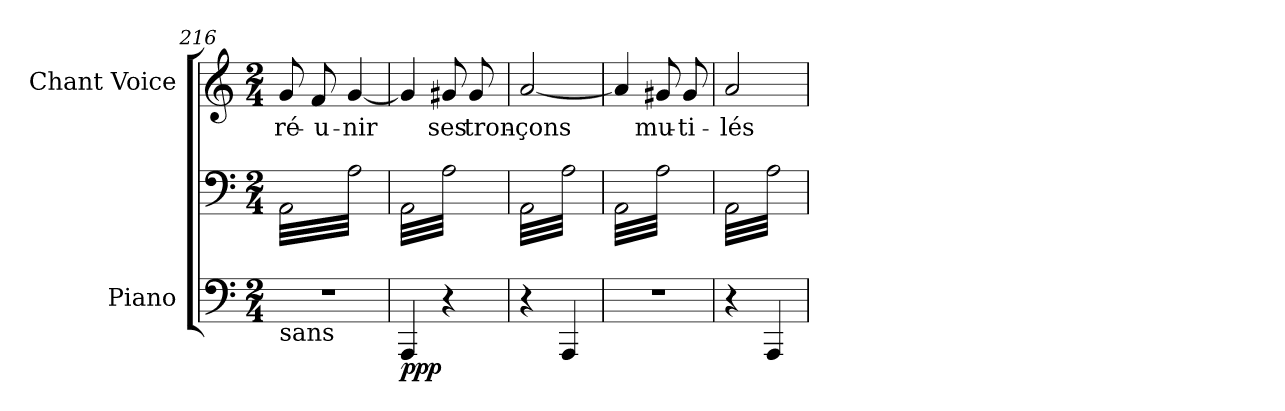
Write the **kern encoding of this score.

**kern	**kern	**dynam	**kern	**text
*part2	*part2	*part2	*part1	*part1
*staff3	*staff2	*staff2/3	*staff1	*staff1
*I"Piano	*	*	*I"Chant Voice	*
*I'Pno	*	*	*	*
*clefF4	*clefF4	*	*clefG2	*
*k[]	*k[]	*	*k[]	*
*M2/4	*M2/4	*	*M2/4	*
=216	=216	=216	=216	=216
!LO:TX:b:t=sans	!	!	!	!
!	!	!	!	!LO:LY:b
*	*tremolo	*	*	*
2r	32AA\LLL	.	8g/	ré-
.	32A\	.	.	.
.	32AA\	.	.	.
.	32A\	.	.	.
!	!	!	!	!LO:LY:b
.	32AA\	.	8f/	-u-
.	32A\	.	.	.
.	32AA\	.	.	.
.	32A\	.	.	.
!	!	!	!	!LO:LY:b
.	32AA\	.	[4g/	-nir
.	32A\	.	.	.
.	32AA\	.	.	.
.	32A\	.	.	.
.	32AA\	.	.	.
.	32A\	.	.	.
.	32AA\	.	.	.
.	32A\JJJ	.	.	.
=217	=217	=217	=217	=217
!	!	!LO:DY:b=2	!	!
!	!	!LO:DY:n=1:b	!	!
4AAA/	32AA\LLL	p pp	4g/]	.
.	32A\	.	.	.
.	32AA\	.	.	.
.	32A\	.	.	.
.	32AA\	.	.	.
.	32A\	.	.	.
.	32AA\	.	.	.
.	32A\	.	.	.
!	!	!	!	!LO:LY:b
4r	32AA\	.	8g#X/	ses
.	32A\	.	.	.
.	32AA\	.	.	.
.	32A\	.	.	.
!	!	!	!	!LO:LY:b
.	32AA\	.	8g#/	tron-
.	32A\	.	.	.
.	32AA\	.	.	.
.	32A\JJJ	.	.	.
=218	=218	=218	=218	=218
!	!	!	!	!LO:LY:b
4r	32AA\LLL	.	[2a/	-çons
.	32A\	.	.	.
.	32AA\	.	.	.
.	32A\	.	.	.
.	32AA\	.	.	.
.	32A\	.	.	.
.	32AA\	.	.	.
.	32A\	.	.	.
4AAA/	32AA\	.	.	.
.	32A\	.	.	.
.	32AA\	.	.	.
.	32A\	.	.	.
.	32AA\	.	.	.
.	32A\	.	.	.
.	32AA\	.	.	.
.	32A\JJJ	.	.	.
!!LO:LB:g=z
=219	=219	=219	=219	=219
2r	32AA\LLL	.	4a/]	.
.	32A\	.	.	.
.	32AA\	.	.	.
.	32A\	.	.	.
.	32AA\	.	.	.
.	32A\	.	.	.
.	32AA\	.	.	.
.	32A\	.	.	.
!	!	!	!	!LO:LY:b
.	32AA\	.	8g#X/	mu-
.	32A\	.	.	.
.	32AA\	.	.	.
.	32A\	.	.	.
!	!	!	!	!LO:LY:b
.	32AA\	.	8g#/	-ti-
.	32A\	.	.	.
.	32AA\	.	.	.
.	32A\JJJ	.	.	.
=220	=220	=220	=220	=220
!	!	!	!	!LO:LY:b
4r	32AA\LLL	.	2a/	-lés
.	32A\	.	.	.
.	32AA\	.	.	.
.	32A\	.	.	.
.	32AA\	.	.	.
.	32A\	.	.	.
.	32AA\	.	.	.
.	32A\	.	.	.
4AAA/	32AA\	.	.	.
.	32A\	.	.	.
.	32AA\	.	.	.
.	32A\	.	.	.
.	32AA\	.	.	.
.	32A\	.	.	.
.	32AA\	.	.	.
.	32A\JJJ	.	.	.
*	*Xtremolo	*	*	*
.	.	.	.	.
.	.	.	.	.
.	.	.	.	.
.	.	.	.	.
.	.	.	.	.
.	.	.	.	.
.	.	.	.	.
.	.	.	.	.
=	=	=	=	=
*-	*-	*-	*-	*-
